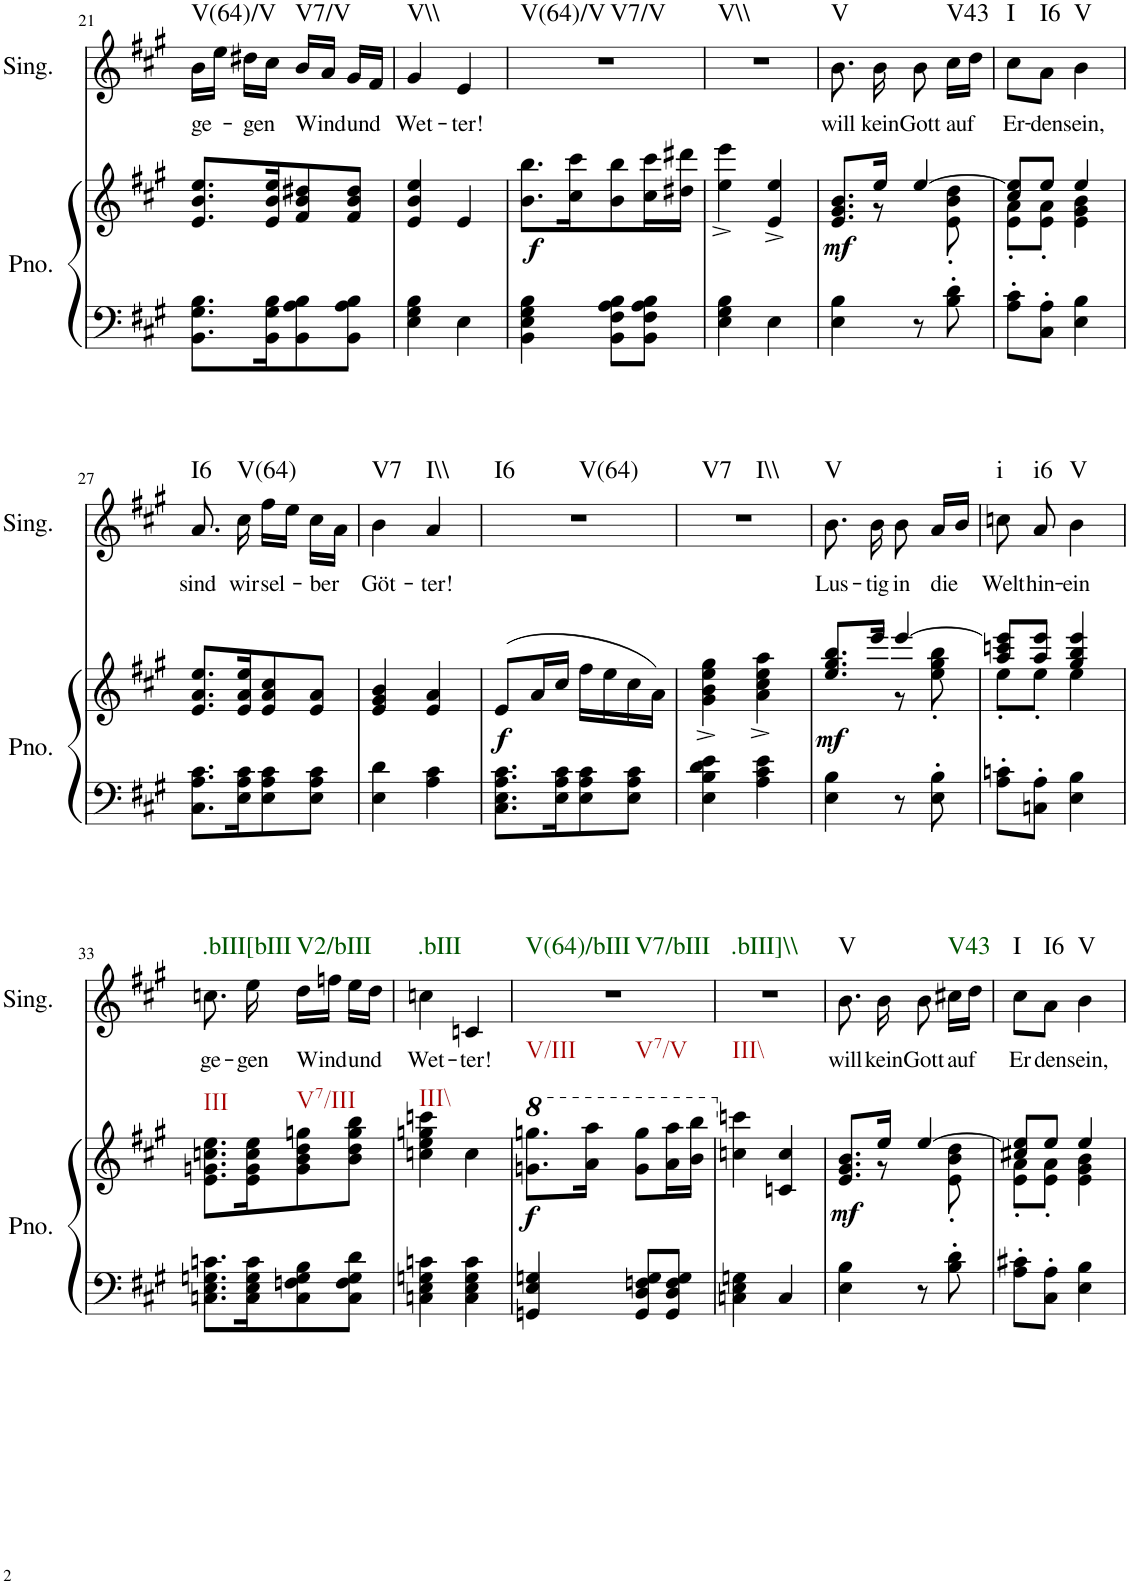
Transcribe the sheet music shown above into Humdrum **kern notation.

**kern	**kern	**dynam	**kern	**text	**harte
*part2	*part2	*part2	*part1	*part1	*part1
*staff3	*staff2	*staff2/3	*staff1	*staff1	*
*I"Pianoforte	*	*	*I"Singstimme	*	*
*I'Pno.	*	*	*I'Sing.	*	*
!!LO:PB:g=z
*clefF4	*clefG2	*	*clefG2	*	*
*k[f#c#g#]	*k[f#c#g#]	*	*k[f#c#g#]	*	*
*M2/4	*M2/4	*	*M2/4	*	*
=21	=21	=21	=21	=21	=21
!	!	!	!	!LO:LY:b	!LO:H:kt=V(64)/V
8.BB\ 8.G#\ 8.B\L	8.e/ 8.b/ 8.ee/L	.	16b\LL	ge-	N
.	.	.	16ee\JJ	.	.
!	!	!	!	!LO:LY:b	!
.	.	.	16dd#X\LL	-gen	.
16BB\ 16G#\ 16B\K	16e/ 16b/ 16ee/K	.	16cc#\JJ	.	.
!	!	!	!	!LO:LY:b	!LO:H:kt=V7/V
8BB\ 8A\ 8B\	8f#/ 8b/ 8dd#X/	.	16b/LL	Wind	N
.	.	.	16a/JJ	.	.
!	!	!	!	!LO:LY:b	!
8BB\ 8A\ 8B\J	8f#/ 8b/ 8dd#/J	.	16g#/LL	und	.
.	.	.	16f#/JJ	.	.
=22	=22	=22	=22	=22	=22
!	!	!	!	!LO:LY:b	!LO:H:kt=V\\
4E\ 4G#\ 4B\	4e/ 4b/ 4ee/	.	4g#/	Wet-	N
!	!	!	!	!LO:LY:b	!
4E\	4e/	.	4e/	-ter!	.
=23	=23	=23	=23	=23	=23
!	!	!LO:DY:a=2	!	!	!LO:H:n=1:kt=V(64)/V
!	!	!	!	!	!LO:H:n=2:kt=V7/V
4BB\ 4E\ 4G#\ 4B\	8.b\ 8.bb\L	f	2r	.	N N
.	16cc#\ 16ccc#\K	.	.	.	.
8BB\ 8F#\ 8A\ 8B\L	8b\ 8bb\	.	.	.	.
8BB\ 8F#\ 8A\ 8B\J	16cc#\ 16ccc#\L	.	.	.	.
.	16dd#X\ 16ddd#X\JJ	.	.	.	.
=24	=24	=24	=24	=24	=24
!	!	!	!	!	!LO:H:kt=V\\
4E\ 4G#\ 4B\	4ee\^< 4eee\^<	.	2r	.	N
4E\	4e/^ 4ee/^	.	.	.	.
=25	=25	=25	=25	=25	=25
*	*^	*	*	*	*
!	!	!	!LO:DY:a=2	!	!LO:LY:b	!LO:H:kt=V
4E\ 4B\	8.e/ 8.g#/ 8.b/L	8.ryy	mf	8.b\	will	N
!	!	!	!	!	!LO:LY:b	!
.	16ee/Jk	8r	.	16b\	kein	.
!	!	!	!	!	!LO:LY:b	!
8r	[4ee/	.	.	8b\	Gott	.
.	.	16ryy	.	.	.	.
!	!	!	!	!	!LO:LY:b	!LO:H:kt=V43
8B\' 8d\'	.	8e\' 8b\' 8dd\'	.	16cc#\LL	auf	N
.	.	.	.	16dd\JJ	.	.
=26	=26	=26	=26	=26	=26	=26
!	!	!	!	!	!LO:LY:b	!LO:H:kt=I
8A\' 8c#\'L	8cc#/ 8ee/]L	8e\' 8a\'L	.	8cc#\L	Er-	N
!	!	!	!	!	!LO:LY:b	!LO:H:kt=I6
8C#\' 8A\'J	8ee/J	8e\' 8a\'J	.	8a\J	-den	N
!	!	!	!	!	!LO:LY:b	!LO:H:kt=V
4E\ 4B\	4ee/	4e\ 4g#\ 4b\	.	4b\	sein,	N
!!LO:LB:g=z
=27	=27	=27	=27	=27	=27	=27
!	!	!	!	!	!LO:LY:b	!LO:H:kt=I6
*	*v	*v	*	*	*	*
8.C#\ 8.A\ 8.c#\L	8.e/ 8.a/ 8.ee/L	.	8.a/	sind	N
!	!	!	!	!LO:LY:b	!LO:H:kt=V(64)
16E\ 16A\ 16c#\K	16e/ 16a/ 16ee/K	.	16cc#\	wir	N
!	!	!	!	!LO:LY:b	!
8E\ 8A\ 8c#\	8e/ 8a/ 8cc#/	.	16ff#\LL	sel-	.
.	.	.	16ee\JJ	.	.
!	!	!	!	!LO:LY:b	!
8E\ 8A\ 8c#\J	8e/ 8a/J	.	16cc#\LL	-ber	.
.	.	.	16a\JJ	.	.
=28	=28	=28	=28	=28	=28
!	!	!	!	!LO:LY:b	!LO:H:kt=V7
4E\ 4d\	4e/ 4g#/ 4b/	.	4b\	Göt-	N
!	!	!	!	!LO:LY:b	!LO:H:kt=I\\
4A\ 4c#\	4e/ 4a/	.	4a/	-ter!	N
=29	=29	=29	=29	=29	=29
!	!	!LO:DY:b	!	!	!LO:H:n=1:kt=I6
!	!	!	!	!	!LO:H:n=2:kt=V(64)
8.C#\ 8.E\ 8.A\ 8.c#\L	(8e/L	f	2r	.	N N
.	16a/L	.	.	.	.
16E\ 16A\ 16c#\K	16cc#/JJ	.	.	.	.
8E\ 8A\ 8c#\	16ff#\LL	.	.	.	.
.	16ee\	.	.	.	.
8E\ 8A\ 8c#\J	16cc#\	.	.	.	.
.	16a\JJ)	.	.	.	.
=30	=30	=30	=30	=30	=30
!	!	!	!	!	!LO:H:n=1:kt=V7
!	!	!	!	!	!LO:H:n=2:kt=I\\
4E\ 4B\ 4d\ 4e\	4g#\^< 4b\^< 4ee\^< 4gg#\^<	.	2r	.	N N
4A\ 4c#\ 4e\	4a\^< 4cc#\^< 4ee\^< 4aa\^<	.	.	.	.
=31	=31	=31	=31	=31	=31
*	*^	*	*	*	*
!	!	!	!LO:DY:b	!	!LO:LY:b	!LO:H:kt=V
4E\ 4B\	8.ee/ 8.gg#/ 8.bb/L	4ryy	mf	8.b\	Lus-	N
!	!	!	!	!	!LO:LY:b	!
.	16eee/Jk	.	.	16b\	-tig	.
!	!	!	!	!	!LO:LY:b	!
8r	[4eee/	8r	.	8b\	in	.
!	!	!	!	!	!LO:LY:b	!
8E\' 8B\'	.	8ee\' 8gg#\' 8bb\'	.	16a/LL	die	.
.	.	.	.	16b/JJ	.	.
=32	=32	=32	=32	=32	=32	=32
!	!	!	!	!	!LO:LY:b	!LO:H:kt=i
8A\' 8cn\'L	8aa/ 8cccn/ 8eee/]L	8ee'\L	.	8ccn\	Welt	N
!	!	!	!	!	!LO:LY:b	!LO:H:kt=i6
8Cn\' 8A\'J	8aa/ 8eee/J	8ee'\J	.	8a/	hin-	N
!	!	!	!	!	!LO:LY:b	!LO:H:kt=V
4E\ 4B\	4gg#/ 4bb/ 4eee/	4ee\	.	4b\	-ein	N
!!LO:LB:g=z
=33	=33	=33	=33	=33	=33	=33
!	!	!	!	!	!LO:LY:b	!LO:H:kt=.bIII[bIII
*	*v	*v	*	*	*	*
8.Cn\ 8.E\ 8.Gn\ 8.cn\L	8.e\ 8.gn\ 8.ccn\ 8.ee\L	.	8.ccn\	ge-	N
!	!	!	!	!LO:LY:b	!
16C\ 16E\ 16G\ 16c\K	16e\ 16g\ 16cc\ 16ee\K	.	16ee\	-gen	.
!	!	!	!	!LO:LY:b	!LO:H:kt=V2/bIII
8C\ 8Fn\ 8G\ 8B\	8g\ 8b\ 8dd\ 8ggn\	.	16dd\LL	Wind	N
.	.	.	16ffn\JJ	.	.
!	!	!	!	!LO:LY:b	!
8C\ 8F\ 8G\ 8d\J	8b\ 8dd\ 8gg\ 8bb\J	.	16ee\LL	und	.
.	.	.	16dd\JJ	.	.
=34	=34	=34	=34	=34	=34
!	!	!	!	!LO:LY:b	!LO:H:kt=.bIII
4Cn\ 4E\ 4Gn\ 4cn\	4ccn\ 4ee\ 4ggn\ 4cccn\	.	4ccn\	Wet-	N
!	!	!	!	!LO:LY:b	!
4C\ 4E\ 4G\ 4c\	4cc\	.	4cn/	-ter!	.
=35	=35	=35	=35	=35	=35
*	*8va	*	*	*	*
!	!	!LO:DY:a=2	!	!	!LO:H:n=1:kt=V(64)/bIII
!	!	!	!	!	!LO:H:n=2:kt=V7/bIII
4GGn/ 4E/ 4Gn/	8.ggn\ 8.gggn\L	f	2r	.	N N
.	16aa\ 16aaa\Jk	.	.	.	.
8GG/ 8D/ 8Fn/ 8G/L	8gg\ 8ggg\L	.	.	.	.
8GG/ 8D/ 8F/ 8G/J	16aa\ 16aaa\L	.	.	.	.
.	16bb\ 16bbb\JJ	.	.	.	.
=36	=36	=36	=36	=36	=36
*	*X8va	*	*	*	*
!	!	!	!	!	!LO:H:kt=.bIII]\\
4Cn\ 4E\ 4Gn\	4ccn\ 4cccn\	.	2r	.	N
4C/	4cn/ 4cc/	.	.	.	.
=37	=37	=37	=37	=37	=37
*	*^	*	*	*	*
!	!	!	!LO:DY:a=2	!	!LO:LY:b	!LO:H:kt=V
4E\ 4B\	8.e/ 8.g#/ 8.b/L	8.ryy	mf	8.b\	will	N
!	!	!	!	!	!LO:LY:b	!
.	16ee/Jk	8r	.	16b\	kein	.
!	!	!	!	!	!LO:LY:b	!
8r	[4ee/	.	.	8b\	Gott	.
.	.	16ryy	.	.	.	.
!	!	!	!	!	!LO:LY:b	!LO:H:kt=V43
8B\' 8d\'	.	8e\' 8b\' 8dd\'	.	16cc#X\LL	auf	N
.	.	.	.	16dd\JJ	.	.
=38	=38	=38	=38	=38	=38	=38
!	!	!	!	!	!LO:LY:b	!LO:H:kt=I
8A\' 8c#X\'L	8cc#X/ 8ee/]L	8e\' 8a\'L	.	8cc#\L	Er-	N
!	!	!	!	!	!LO:LY:b	!LO:H:kt=I6
8C#\' 8A\'J	8ee/J	8e\' 8a\'J	.	8a\J	-den	N
!	!	!	!	!	!LO:LY:b	!LO:H:kt=V
4E\ 4B\	4ee/	4e\ 4g#\ 4b\	.	4b\	sein,	N
*	*v	*v	*	*	*	*
=	=	=	=	=	=
*-	*-	*-	*-	*-	*-
